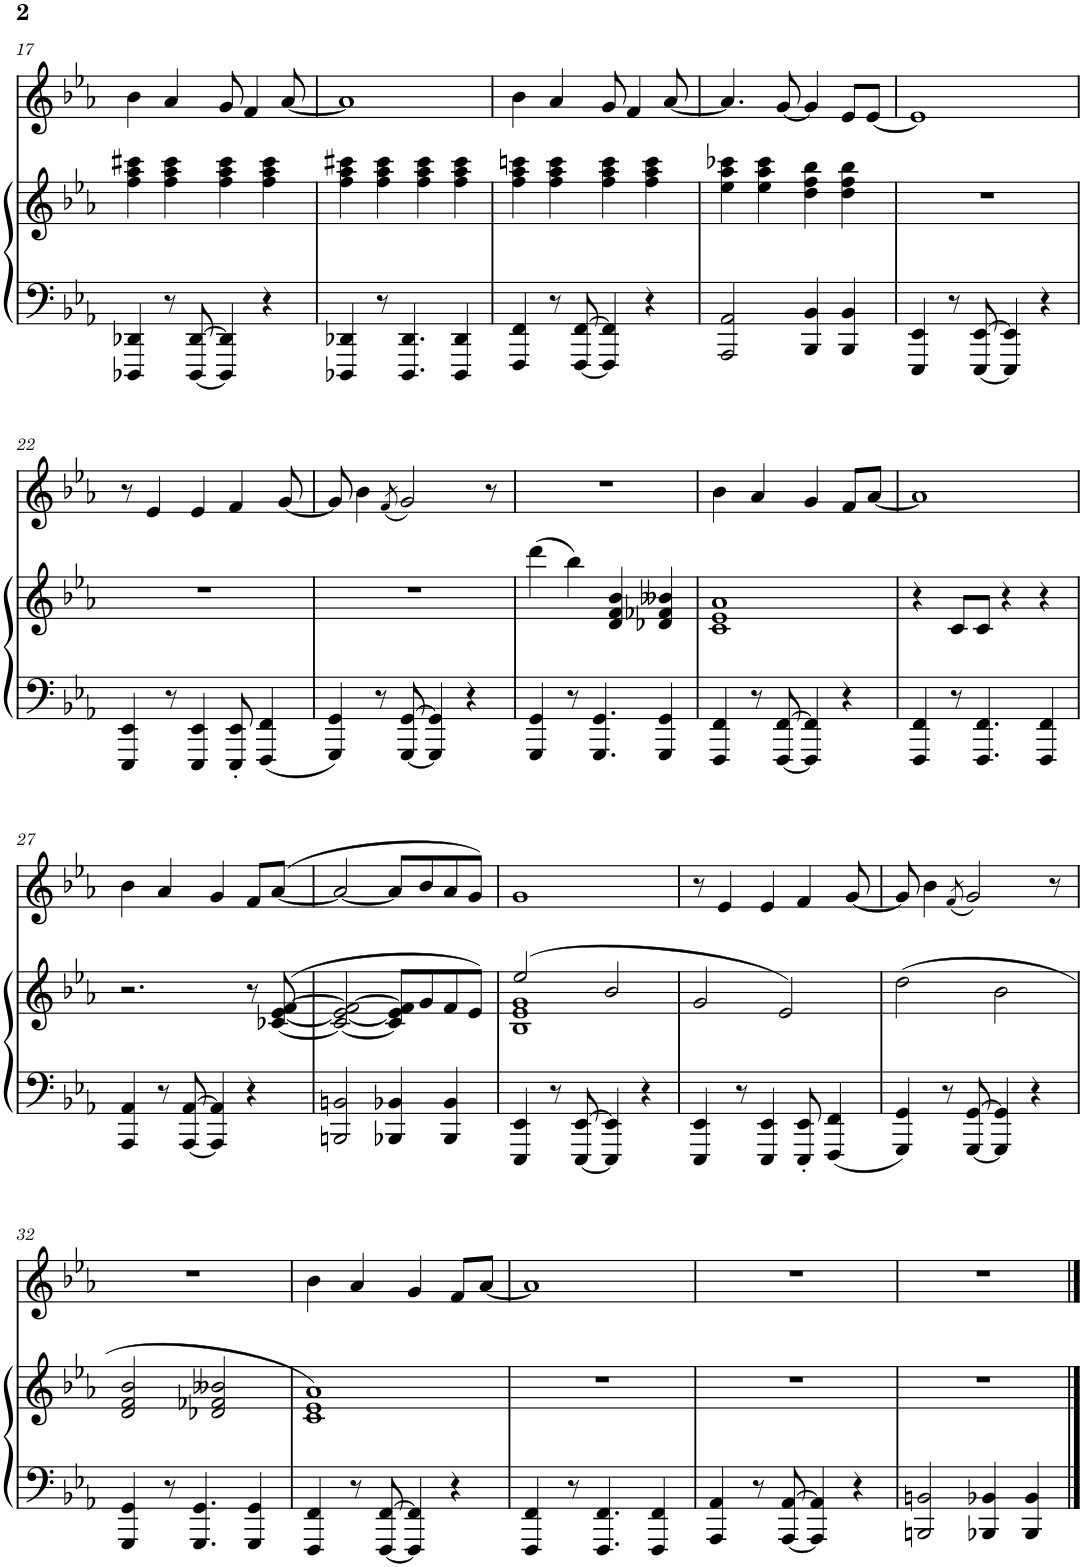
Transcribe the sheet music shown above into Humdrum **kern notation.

**kern	**kern	**kern
*part1	*part1	*part1
*staff3	*staff2	*staff1
*I"Piano	*	*
*I'Pno.	*	*
!!LO:PB:g=z
*clefF4	*clefG2	*clefG2
*k[b-e-a-]	*k[b-e-a-]	*k[b-e-a-]
*M4/4	*M4/4	*M4/4
=17	=17	=17
4DDD-X/ 4DD-X/	4ff\ 4aa-\ 4ccc#X\	4b-\
8r	4ff\ 4aa-\ 4ccc#\	4a-/
[8DDD-/ [8DD-/	.	.
4DDD-/] 4DD-/]	4ff\ 4aa-\ 4ccc#\	8g/
.	.	4f/
4r	4ff\ 4aa-\ 4ccc#\	.
.	.	[8a-/
=18	=18	=18
4DDD-X/ 4DD-X/	4ff\ 4aa-\ 4ccc#X\	1a-]
8r	4ff\ 4aa-\ 4ccc#\	.
4.DDD-/ 4.DD-/	.	.
.	4ff\ 4aa-\ 4ccc#\	.
4DDD-/ 4DD-/	4ff\ 4aa-\ 4ccc#\	.
=19	=19	=19
4FFF/ 4FF/	4ff\ 4aa-\ 4cccn\	4b-\
8r	4ff\ 4aa-\ 4ccc\	4a-/
[8FFF/ [8FF/	.	.
4FFF/] 4FF/]	4ff\ 4aa-\ 4ccc\	8g/
.	.	4f/
4r	4ff\ 4aa-\ 4ccc\	.
.	.	[8a-/
=20	=20	=20
2AAA-/ 2AA-/	4ee-\ 4aa-\ 4ccc-X\	4.a-/]
.	4ee-\ 4aa-\ 4ccc-\	.
.	.	[8g/
4BBB-/ 4BB-/	4dd\ 4ff\ 4bb-\	4g/]
4BBB-/ 4BB-/	4dd\ 4ff\ 4bb-\	8e-/L
.	.	[8e-/J
=21	=21	=21
4EEE-/ 4EE-/	1r	1e-]
8r	.	.
[8EEE-/ [8EE-/	.	.
4EEE-/] 4EE-/]	.	.
4r	.	.
!!LO:LB:g=z
=22	=22	=22
4EEE-/ 4EE-/	1r	8r
.	.	4e-/
8r	.	.
4EEE-/ 4EE-/	.	4e-/
8EEE-/' 8EE-/'	.	4f/
4FFF/ 4FF/	.	.
.	.	[8g/
=23	=23	=23
4GGG/ 4GG/	1r	8g/]
.	.	4b-\
8r	.	.
.	.	(8qf/
[8GGG/ [8GG/	.	2g/)
4GGG/] 4GG/]	.	.
4r	.	.
.	.	8r
=24	=24	=24
4GGG/ 4GG/	4ddd\	1r
8r	4bb-\	.
4.GGG/ 4.GG/	.	.
.	4d/ 4f/ 4b-/	.
4GGG/ 4GG/	4d-X/ 4f-X/ 4b--X/	.
=25	=25	=25
4FFF/ 4FF/	1c 1e- 1a-	4b-\
8r	.	4a-/
[8FFF/ [8FF/	.	.
4FFF/] 4FF/]	.	4g/
4r	.	8f/L
.	.	[8a-/J
=26	=26	=26
4FFF/ 4FF/	4r	1a-]
8r	8c/L	.
4.FFF/ 4.FF/	8c/J	.
.	4r	.
4FFF/ 4FF/	4r	.
!!LO:LB:g=z
=27	=27	=27
4AAA-/ 4AA-/	2.r	4b-\
8r	.	4a-/
[8AAA-/ [8AA-/	.	.
4AAA-/] 4AA-/]	.	4g/
4r	8r	8f/L
.	[8c-X/ [8e-/ [8f/	(>[8a-/J
=28	=28	=28
2BBBn/ 2BBn/	2c-/_ 2e-/_ 2f/_	2a-/_
4BBB-X/ 4BB-X/	8c-/] 8e-/] 8f/]L	8a-/L]
.	8g/	8b-/
4BBB-/ 4BB-/	8f/	8a-/
.	8e-/J	8g/J)
=29	=29	=29
*	*^	*
4EEE-/ 4EE-/	2ee-/	1B- 1e- 1g	1g
8r	.	.	.
[8EEE-/ [8EE-/	.	.	.
4EEE-/] 4EE-/]	2b-/	.	.
4r	.	.	.
*	*v	*v	*
=30	=30	=30
4EEE-/ 4EE-/	2g/	8r
.	.	4e-/
8r	.	.
4EEE-/ 4EE-/	.	4e-/
.	2e-/	.
8EEE-/' 8EE-/'	.	4f/
4FFF/ 4FF/	.	.
.	.	[8g/
=31	=31	=31
4GGG/ 4GG/	2dd\	8g/]
.	.	4b-\
8r	.	.
.	.	(8qf/
[8GGG/ [8GG/	.	2g/)
4GGG/] 4GG/]	2b-\	.
4r	.	.
.	.	8r
!!LO:LB:g=z
=32	=32	=32
4GGG/ 4GG/	2d/ 2f/ 2b-/	1r
8r	.	.
4.GGG/ 4.GG/	.	.
.	2d-X/ 2f-X/ 2b--X/	.
4GGG/ 4GG/	.	.
=33	=33	=33
4FFF/ 4FF/	1c 1e- 1a-	4b-\
8r	.	4a-/
[8FFF/ [8FF/	.	.
4FFF/] 4FF/]	.	4g/
4r	.	8f/L
.	.	[8a-/J
=34	=34	=34
4FFF/ 4FF/	1r	1a-]
8r	.	.
4.FFF/ 4.FF/	.	.
4FFF/ 4FF/	.	.
=35	=35	=35
4AAA-/ 4AA-/	1r	1r
8r	.	.
[8AAA-/ [8AA-/	.	.
4AAA-/] 4AA-/]	.	.
4r	.	.
=36	=36	=36
2BBBn/ 2BBn/	1r	1r
4BBB-X/ 4BB-X/	.	.
4BBB-/ 4BB-/	.	.
==	==	==
*-	*-	*-
